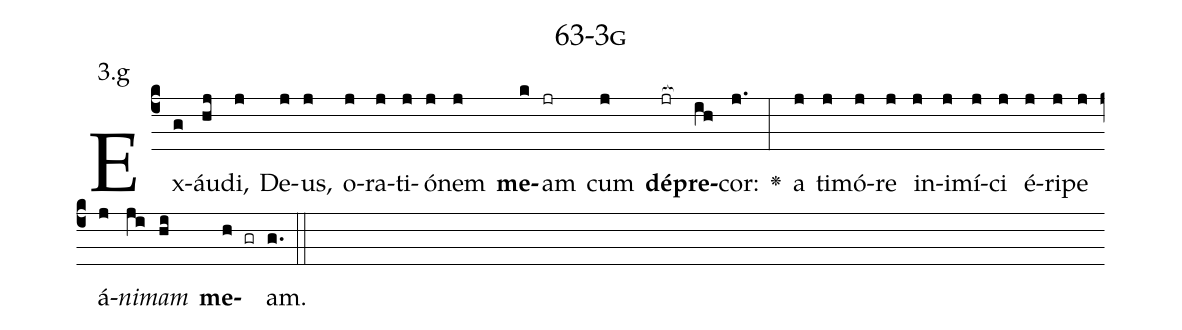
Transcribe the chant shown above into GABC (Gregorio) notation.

name: 63-3g;
annotation: 3.g;
%%
(c4)Ex(g)áu(hj)di,(j) De(j)us,(j) o(j)ra(j)ti(j)ó(j)nem(j) <b>me</b>(k)am(jr) cum(j) <b>dé</b>(jr[ocb:1{])<b>pre</b>(ih[ocb:0}])cor:(j.) <v>\greheightstar</v>(:) a(j) ti(j)mó(j)re(j) in(j)i(j)mí(j)ci(j) é(j)ri(j)pe(j) á(j)<i>ni</i>(ji)<i>mam</i>(hi) <b>me</b>(h gr)am.(g.) (::)


%E(j) u(j) o(ji) u(hi) a(h) e.(g.) (::)
